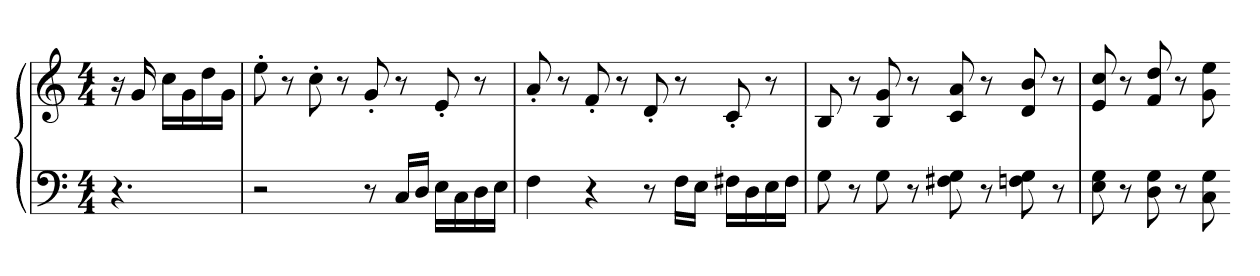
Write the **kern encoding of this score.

**kern	**kern
*part1	*part1
*staff2	*staff1
*clefF4	*clefG2
*k[]	*k[]
*C:	*C:
*M4/4	*M4/4
=	=
4.r	16r
.	16g
.	16ccLL
.	16g
.	16dd
.	16gJJ
=	=
2r	8ee'
.	8r
.	8cc'
.	8r
8r	8g'
16CLL	8r
16DJJ	.
16ELL	8e'
16C	.
16D	8r
16EJJ	.
=	=
4F	8a'
.	8r
4r	8f'
.	8r
8r	8d'
16FLL	8r
16EJJ	.
16F#XLL	8c'
16D	.
16E	8r
16F#JJ	.
=	=
8G	8B
8r	8r
8G	8B 8g
8r	8r
8F#X 8G	8c 8a
8r	8r
8Fn 8G	8d 8b
8r	8r
=	=
8E 8G	8e 8cc
8r	8r
8D 8G	8f 8dd
8r	8r
8C 8G	8g 8ee
=-	=-
*-	*-
